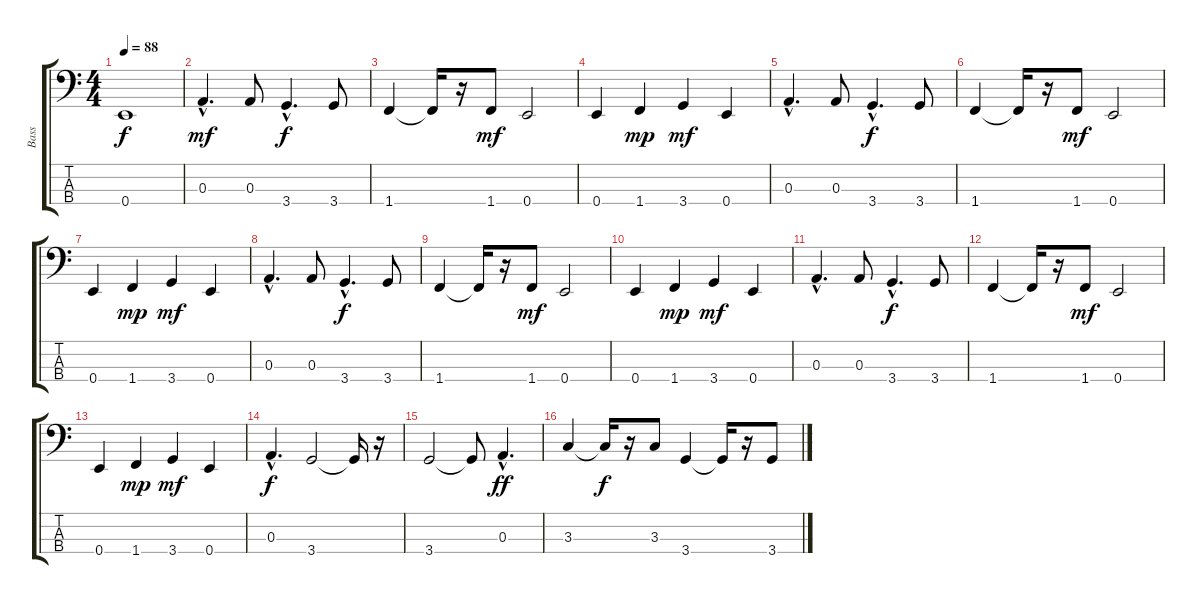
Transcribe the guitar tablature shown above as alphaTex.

\track ("Bass" "Bass") {instrument fretlessbass}
\staff {score tabs}
\tuning (G2 D2 A1 E1) {hide}
\ts (4 4)
\tempo 88
\clef f4
\ks c
0.4.1{dy f} |
0.3{hac}.4{d dy mf} 0.3.8 3.4{hac}.4{d dy f} 3.4.8 |
1.4.4 1.4{t}.16 r.16 1.4.8{dy mf} 0.4.2 |
0.4.4 1.4.4{dy mp} 3.4.4{dy mf} 0.4.4 |
0.3{hac}.4{d} 0.3.8 3.4{hac}.4{d dy f} 3.4.8 |
1.4.4 1.4{t}.16 r.16 1.4.8{dy mf} 0.4.2 |
0.4.4 1.4.4{dy mp} 3.4.4{dy mf} 0.4.4 |
0.3{hac}.4{d} 0.3.8 3.4{hac}.4{d dy f} 3.4.8 |
1.4.4 1.4{t}.16 r.16 1.4.8{dy mf} 0.4.2 |
0.4.4 1.4.4{dy mp} 3.4.4{dy mf} 0.4.4 |
0.3{hac}.4{d} 0.3.8 3.4{hac}.4{d dy f} 3.4.8 |
1.4.4 1.4{t}.16 r.16 1.4.8{dy mf} 0.4.2 |
0.4.4 1.4.4{dy mp} 3.4.4{dy mf} 0.4.4 |
0.3{hac}.4{d dy f} 3.4.2 3.4{t}.16 r.16 |
3.4.2 3.4{t}.8 0.3{hac}.4{d dy ff} |
3.3.4 3.3{t}.16{dy f} r.16 3.3.8 3.4.4 3.4{t}.16 r.16 3.4.8
